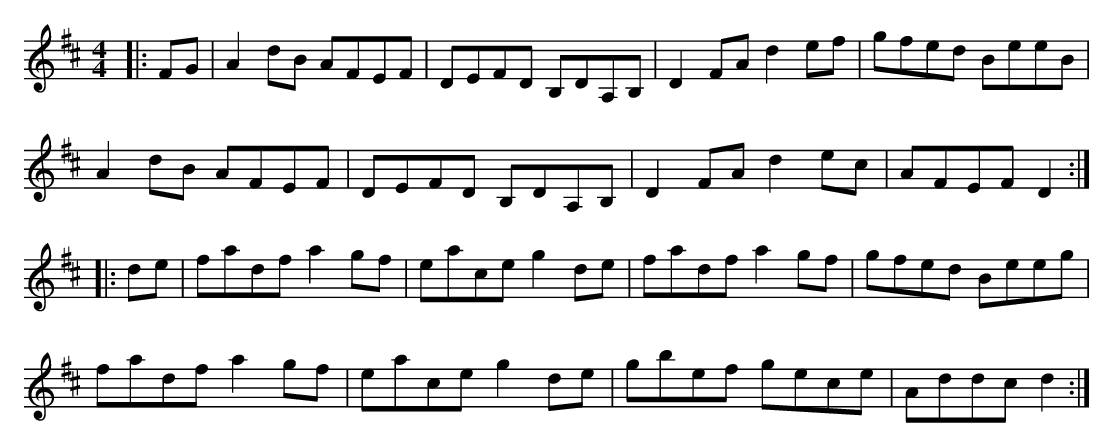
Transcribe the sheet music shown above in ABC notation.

X:1
M:4/4
K:D
|:FG|A2dB AFEF|DEFD B,DA,B,|D2FA d2ef|gfed BeeB|
A2dB AFEF|DEFD B,DA,B,|D2FA d2ec|AFEF D2:|
|:de|fadf a2gf|eace g2de|fadf a2gf|gfed Beeg|
fadf a2gf|eace g2de|gbef gece|Addc d2:|
